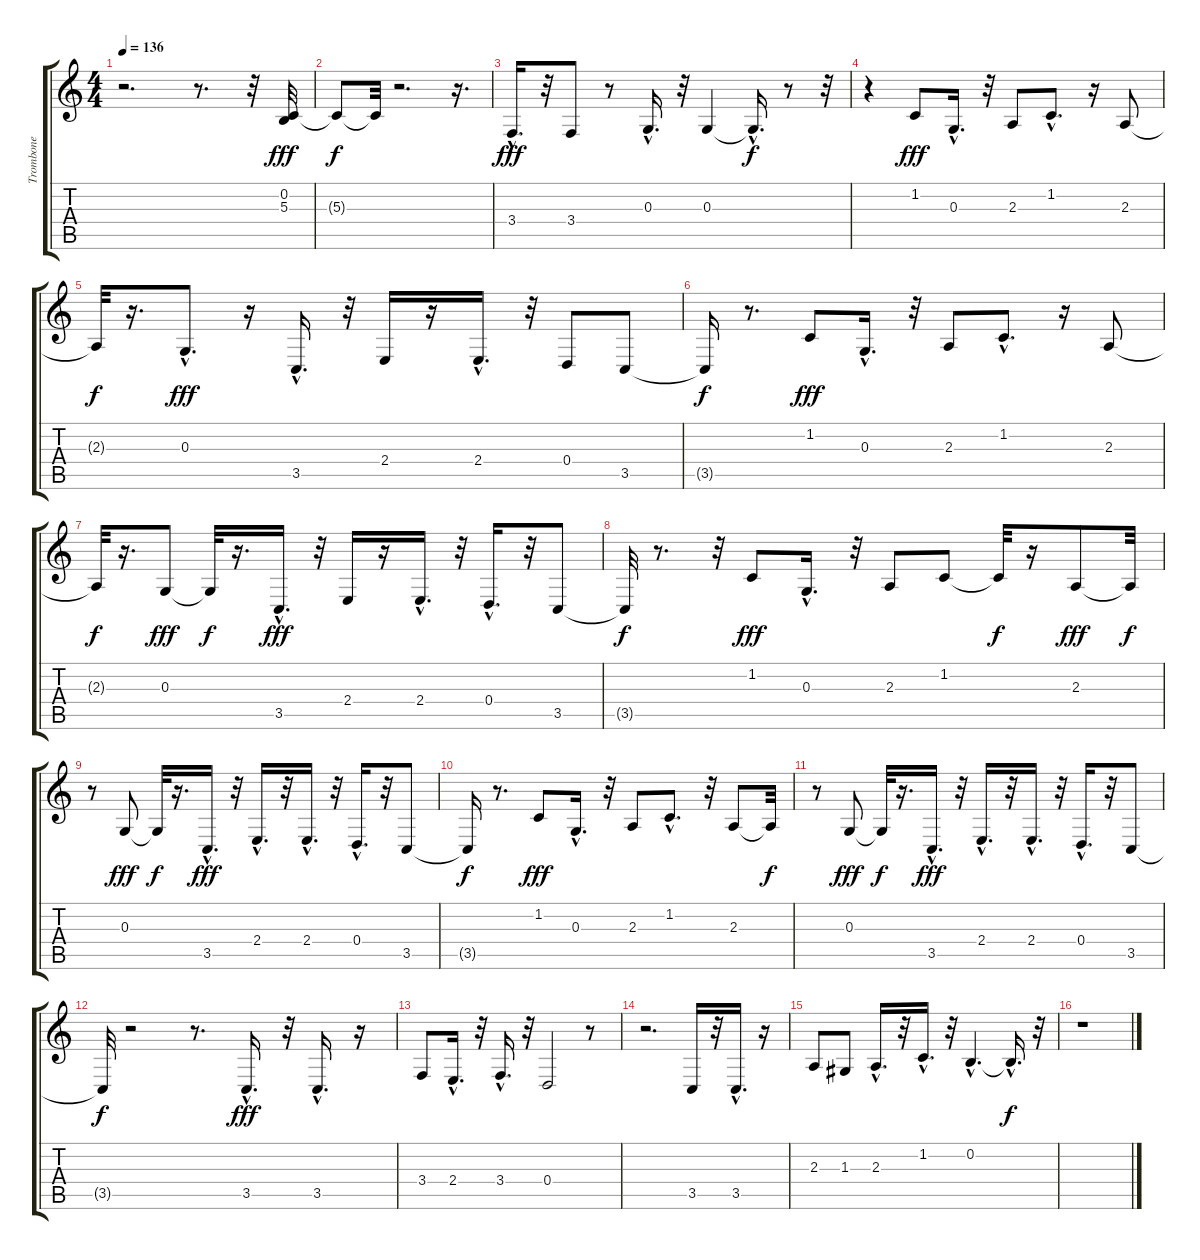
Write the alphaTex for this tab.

\track ("Trombone" "Trombone") {instrument trombone}
\staff {score tabs}
\tuning (E4 B3 G3 D3 A2 E2) {hide}
\ts (4 4)
\tempo 136
\clef g2
\ks c
r.2{d dy fff instrument trombone} r.8{d} r.32 (0.2 5.3).32 |
5.3{t}.8{dy f} 5.3{t}.32 r.2{d} r.16{d} |
3.4{hac}.16{d dy fff} r.32 3.4.8 r.8 0.3{hac}.16{d} r.32 0.3.4 0.3{hac t}.16{d dy f} r.8 r.32 |
r.4 1.2.8{dy fff} 0.3{hac}.16{d} r.32 2.3.8 1.2{hac}.8{d} r.16 2.3.8 |
2.3{t}.32{dy f} r.16{d} 0.3{hac}.8{d dy fff} r.16 3.5{hac}.16{d} r.32 2.4.16 r.16 2.4{hac}.16{d} r.32 0.4.8 3.5.8 |
3.5{t}.16{dy f} r.8{d} 1.2.8{dy fff} 0.3{hac}.16{d} r.32 2.3.8 1.2{hac}.8{d} r.16 2.3.8 |
2.3{t}.32{dy f} r.16{d} 0.3.8{dy fff} 0.3{t}.32{dy f} r.16{d} 3.5{hac}.16{d dy fff} r.32 2.4.16 r.16 2.4{hac}.16{d} r.32 0.4{hac}.16{d} r.32 3.5.8 |
3.5{t}.32{dy f} r.8{d} r.32 1.2.8{dy fff} 0.3{hac}.16{d} r.32 2.3.8 1.2.8 1.2{t}.32{dy f} r.16 2.3.8{dy fff} 2.3{t}.32{dy f} |
r.8 0.3.8{dy fff} 0.3{t}.32{dy f} r.16{d} 3.5{hac}.16{d dy fff} r.32 2.4{hac}.16{d} r.32 2.4{hac}.16{d} r.32 0.4{hac}.16{d} r.32 3.5.8 |
3.5{t}.16{dy f} r.8{d} 1.2.8{dy fff} 0.3{hac}.16{d} r.32 2.3.8 1.2{hac}.8{d} r.32 2.3.8 2.3{t}.32{dy f} |
r.8 0.3.8{dy fff} 0.3{t}.32{dy f} r.16{d} 3.5{hac}.16{d dy fff} r.32 2.4{hac}.16{d} r.32 2.4{hac}.16{d} r.32 0.4{hac}.16{d} r.32 3.5.8 |
3.5{t}.32{dy f} r.2 r.8{d} 3.5{hac}.16{d dy fff} r.32 3.5{hac}.16{d} r.16 |
3.4.8 2.4{hac}.16{d} r.32 3.4{hac}.16{d} r.32 0.4.2 r.8 |
r.2{d} 3.5.16 r.32 3.5{hac}.16{d} r.16 |
2.3.8 1.3.8 2.3{hac}.16{d} r.32 1.2{hac}.16{d} r.32 0.2{hac}.4{d} 0.2{hac t}.16{d dy f} r.32 |
r.1
